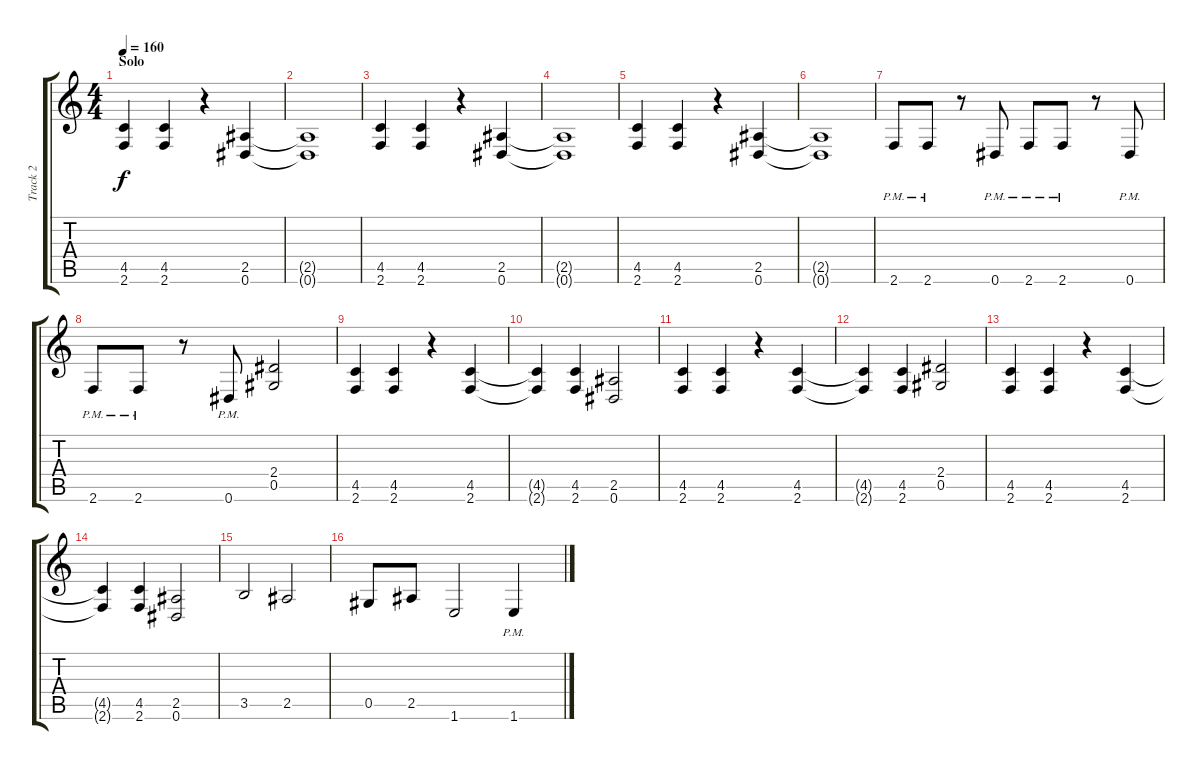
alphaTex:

\track ("Track 2" "Track 2") {instrument distortionguitar}
\staff {score tabs}
\tuning (Eb4 Bb3 Gb3 Db3 Ab2 Eb2) {hide}
\ts (4 4)
\section ("" "Solo")
\tempo 160
\clef g2
\ks c
(4.5 2.6).4{dy f} (4.5 2.6).4 r.4 (2.5 0.6).4 |
(2.5{t} 0.6{t}).1 |
(4.5 2.6).4 (4.5 2.6).4 r.4 (2.5 0.6).4 |
(2.5{t} 0.6{t}).1 |
(4.5 2.6).4 (4.5 2.6).4 r.4 (2.5 0.6).4 |
(2.5{t} 0.6{t}).1 |
2.6{pm}.8 2.6{pm}.8 r.8 0.6{pm}.8 2.6{pm}.8 2.6{pm}.8 r.8 0.6{pm}.8 |
2.6{pm}.8 2.6{pm}.8 r.8 0.6{pm}.8 (2.4 0.5).2 |
(4.5 2.6).4 (4.5 2.6).4 r.4 (4.5 2.6).4 |
(4.5{t} 2.6{t}).4 (4.5 2.6).4 (2.5 0.6).2 |
(4.5 2.6).4 (4.5 2.6).4 r.4 (4.5 2.6).4 |
(4.5{t} 2.6{t}).4 (4.5 2.6).4 (2.4 0.5).2 |
(4.5 2.6).4 (4.5 2.6).4 r.4 (4.5 2.6).4 |
(4.5{t} 2.6{t}).4 (4.5 2.6).4 (2.5 0.6).2 |
3.5.2 2.5.2 |
0.5.8 2.5.8 1.6.2 1.6{pm}.4
